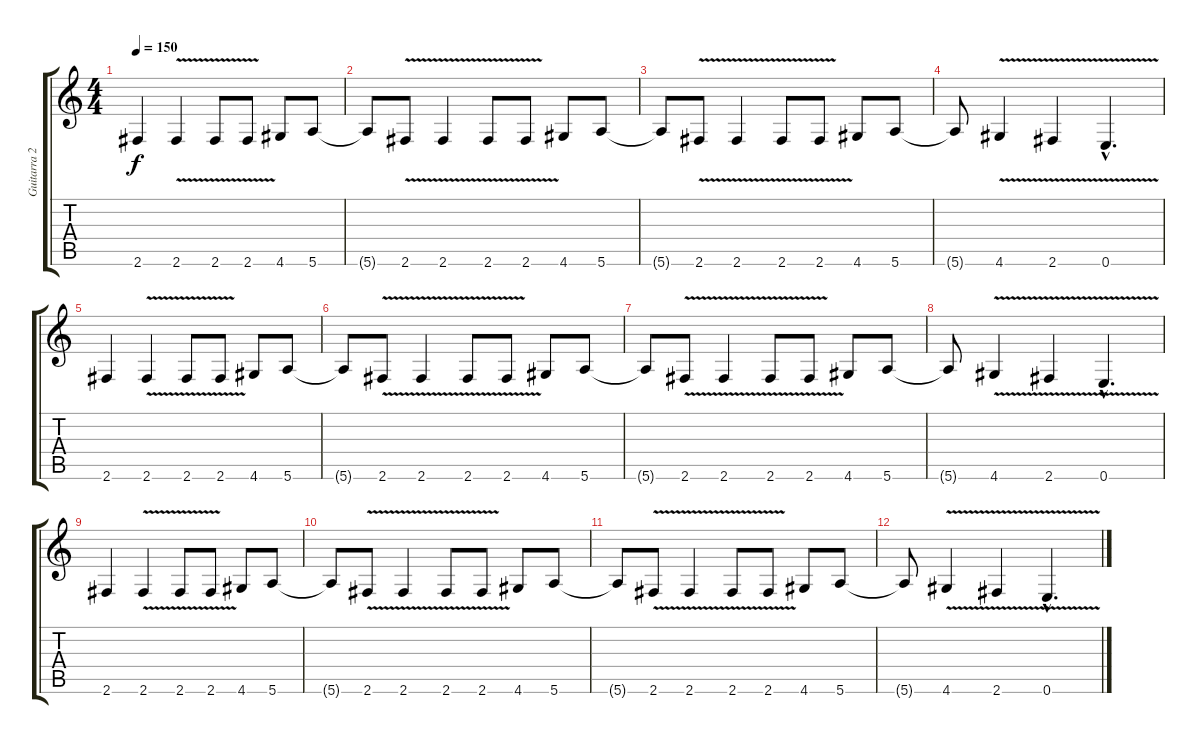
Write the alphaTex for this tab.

\track ("Guitarra 2" "Guitarra 2") {instrument distortionguitar}
\staff {score tabs}
\tuning (E4 B3 G3 D3 A2 E2) {hide}
\ts (4 4)
\tempo 150
\clef g2
\ks c
2.6.4{dy f volume 12} 2.6{v}.4 2.6{v}.8 2.6{v}.8 4.6.8 5.6.8 |
5.6{t}.8 2.6{v}.8 2.6{v}.4 2.6{v}.8 2.6{v}.8 4.6.8 5.6.8 |
5.6{t}.8 2.6{v}.8 2.6{v}.4 2.6{v}.8 2.6{v}.8 4.6.8 5.6.8 |
5.6{t}.8 4.6{v}.4 2.6{v}.4 0.6{v hac}.4{d} |
2.6.4{volume 6} 2.6{v}.4 2.6{v}.8 2.6{v}.8 4.6.8 5.6.8 |
5.6{t}.8 2.6{v}.8 2.6{v}.4 2.6{v}.8 2.6{v}.8 4.6.8 5.6.8 |
5.6{t}.8 2.6{v}.8 2.6{v}.4 2.6{v}.8 2.6{v}.8 4.6.8 5.6.8 |
5.6{t}.8 4.6{v}.4 2.6{v}.4 0.6{v hac}.4{d} |
2.6.4{volume 0} 2.6{v}.4 2.6{v}.8 2.6{v}.8 4.6.8 5.6.8 |
5.6{t}.8 2.6{v}.8 2.6{v}.4 2.6{v}.8 2.6{v}.8 4.6.8 5.6.8 |
5.6{t}.8 2.6{v}.8 2.6{v}.4 2.6{v}.8 2.6{v}.8 4.6.8 5.6.8 |
5.6{t}.8 4.6{v}.4 2.6{v}.4 0.6{v hac}.4{d}
